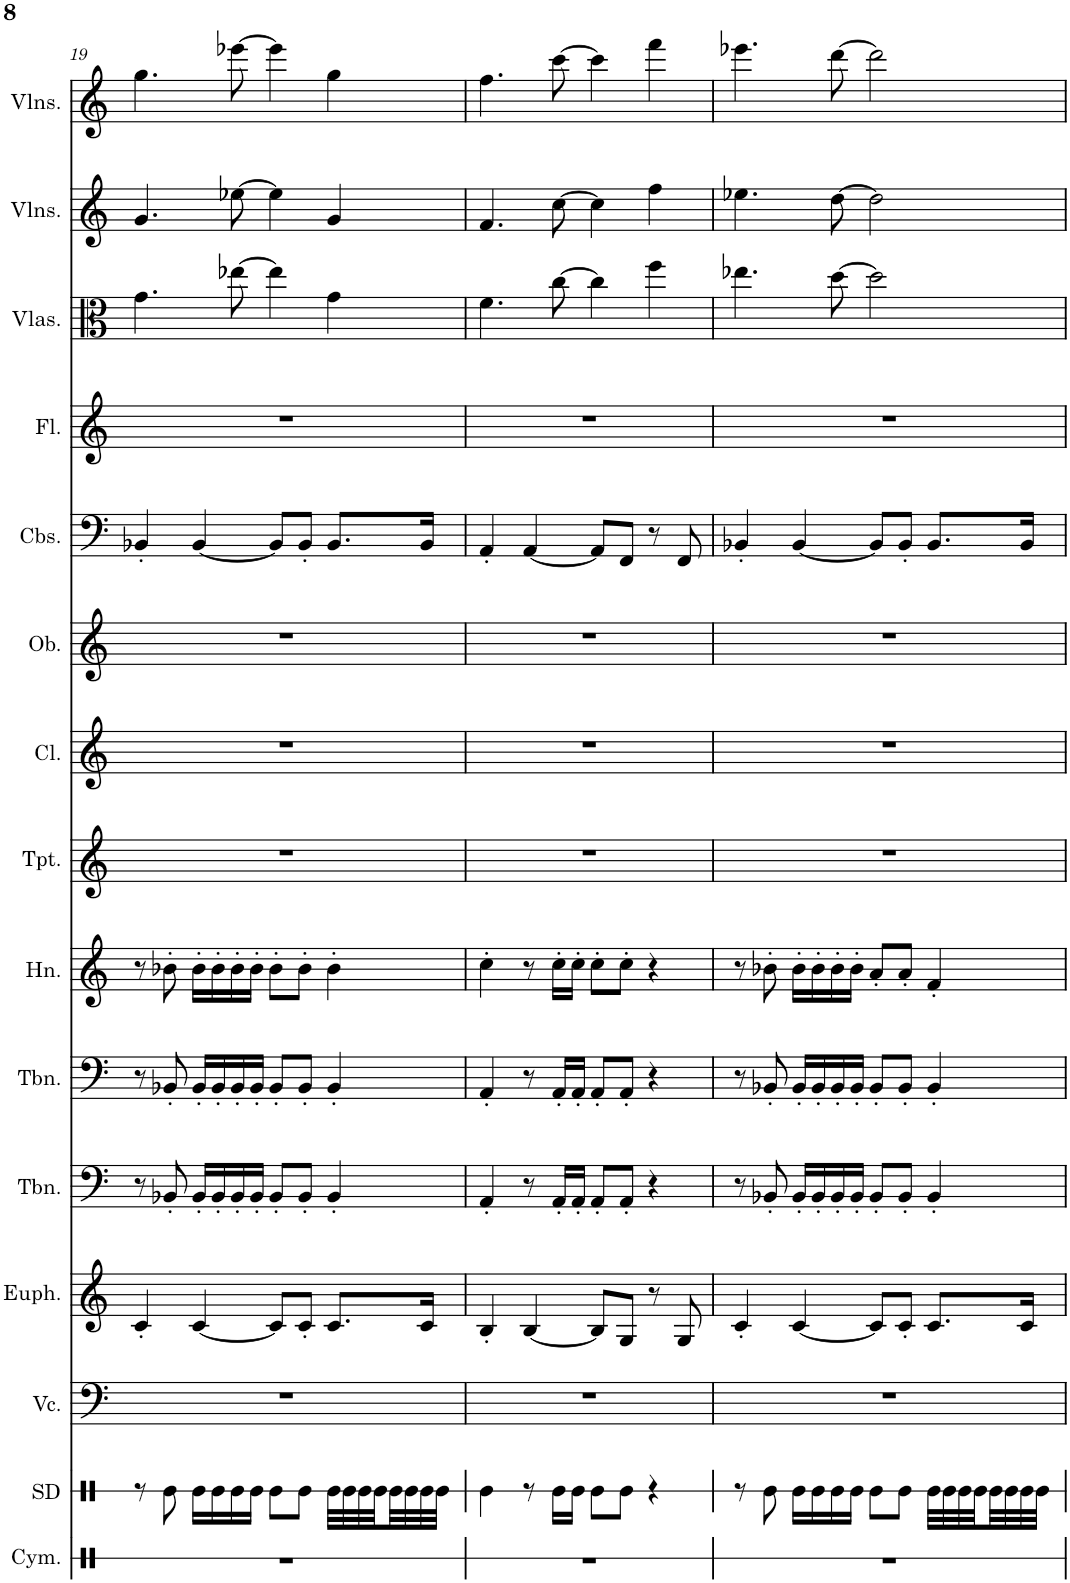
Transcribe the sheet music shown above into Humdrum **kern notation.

**kern	**kern	**kern	**kern	**kern	**kern	**kern	**kern	**kern	**kern	**kern	**kern	**kern	**kern	**kern
*part15	*part14	*part13	*part12	*part11	*part10	*part9	*part8	*part7	*part6	*part5	*part4	*part3	*part2	*part1
*staff15	*staff14	*staff13	*staff12	*staff11	*staff10	*staff9	*staff8	*staff7	*staff6	*staff5	*staff4	*staff3	*staff2	*staff1
*I"Cymbals	*I"Snare Drum	*I"Violoncello	*I"Euphonium	*I"Trombone	*I"Trombone	*I"Horn	*I"Trumpet	*I"Clarinet	*I"Oboe	*I"Contrabasses	*I"Flute	*I"Violas (section)	*I"Violins	*I"Violins
*I'Cym.	*I'SD	*I'Vc.	*I'Euph.	*I'Tbn.	*I'Tbn.	*I'Hn.	*I'Tpt.	*I'Cl.	*I'Ob.	*I'Cbs.	*I'Fl.	*I'Vlas.	*I'Vlns.	*I'Vlns.
!!LO:PB:g=z
*clefX	*clefX	*clefF4	*clefG2	*clefF4	*clefF4	*clefG2	*clefG2	*clefG2	*clefG2	*clefF4	*clefG2	*clefC3	*clefG2	*clefG2
*	*	*	*Trd8c14	*	*	*Trd4c7	*Trd1c2	*Trd1c2	*	*Trd7c12	*	*	*	*
*k[]	*k[]	*k[]	*k[]	*k[]	*k[]	*k[]	*k[]	*k[]	*k[]	*k[]	*k[]	*k[]	*k[]	*k[]
*M4/4	*M4/4	*M4/4	*M4/4	*M4/4	*M4/4	*M4/4	*M4/4	*M4/4	*M4/4	*M4/4	*M4/4	*M4/4	*M4/4	*M4/4
=19	=19	=19	=19	=19	=19	=19	=19	=19	=19	=19	=19	=19	=19	=19
1r	8r	1r	4c'/	8r	8r	8r	1r	1r	1r	4BB-X'/	1r	4.g\	4.g/	4.gg\
.	8Re\	.	.	8BB-X'/	8BB-X'/	8b-X'\	.	.	.	.	.	.	.	.
.	16Re\LL	.	[4c/	16BB-'/LL	16BB-'/LL	16b-'\LL	.	.	.	[4BB-/	.	.	.	.
.	16Re\	.	.	16BB-'/	16BB-'/	16b-'\	.	.	.	.	.	.	.	.
.	16Re\	.	.	16BB-'/	16BB-'/	16b-'\	.	.	.	.	.	[8ee-X\	[8ee-X\	[8eee-X\
.	16Re\JJ	.	.	16BB-'/JJ	16BB-'/JJ	16b-'\JJ	.	.	.	.	.	.	.	.
.	8Re\L	.	8c/L]	8BB-'/L	8BB-'/L	8b-'\L	.	.	.	8BB-/L]	.	4ee-\]	4ee-\]	4eee-\]
.	8Re\J	.	8c'/J	8BB-'/J	8BB-'/J	8b-'\J	.	.	.	8BB-'/J	.	.	.	.
.	32Re\LLL	.	8.c/L	4BB-'/	4BB-'/	4b-'\	.	.	.	8.BB-/L	.	4g\	4g/	4gg\
.	32Re\	.	.	.	.	.	.	.	.	.	.	.	.	.
.	32Re\	.	.	.	.	.	.	.	.	.	.	.	.	.
.	32Re\	.	.	.	.	.	.	.	.	.	.	.	.	.
.	32Re\	.	.	.	.	.	.	.	.	.	.	.	.	.
.	32Re\	.	.	.	.	.	.	.	.	.	.	.	.	.
.	32Re\	.	16c/Jk	.	.	.	.	.	.	16BB-/Jk	.	.	.	.
.	32Re\JJJ	.	.	.	.	.	.	.	.	.	.	.	.	.
=20	=20	=20	=20	=20	=20	=20	=20	=20	=20	=20	=20	=20	=20	=20
1r	4Re\	1r	4B'/	4AA'/	4AA'/	4cc'\	1r	1r	1r	4AA'/	1r	4.f\	4.f/	4.ff\
.	8r	.	[4B/	8r	8r	8r	.	.	.	[4AA/	.	.	.	.
.	16Re\LL	.	.	16AA'/LL	16AA'/LL	16cc'\LL	.	.	.	.	.	[8cc\	[8cc\	[8ccc\
.	16Re\JJ	.	.	16AA'/JJ	16AA'/JJ	16cc'\JJ	.	.	.	.	.	.	.	.
.	8Re\L	.	8B/L]	8AA'/L	8AA'/L	8cc'\L	.	.	.	8AA/L]	.	4cc\]	4cc\]	4ccc\]
.	8Re\J	.	8G/J	8AA'/J	8AA'/J	8cc'\J	.	.	.	8FF/J	.	.	.	.
.	4r	.	8r	4r	4r	4r	.	.	.	8r	.	4ff\	4ff\	4fff\
.	.	.	8G/	.	.	.	.	.	.	8FF/	.	.	.	.
=21	=21	=21	=21	=21	=21	=21	=21	=21	=21	=21	=21	=21	=21	=21
1r	8r	1r	4c'/	8r	8r	8r	1r	1r	1r	4BB-X'/	1r	4.ee-X\	4.ee-X\	4.eee-X\
.	8Re\	.	.	8BB-X'/	8BB-X'/	8b-X'\	.	.	.	.	.	.	.	.
.	16Re\LL	.	[4c/	16BB-'/LL	16BB-'/LL	16b-'\LL	.	.	.	[4BB-/	.	.	.	.
.	16Re\	.	.	16BB-'/	16BB-'/	16b-'\	.	.	.	.	.	.	.	.
.	16Re\	.	.	16BB-'/	16BB-'/	16b-'\	.	.	.	.	.	[8dd\	[8dd\	[8ddd\
.	16Re\JJ	.	.	16BB-'/JJ	16BB-'/JJ	16b-'\JJ	.	.	.	.	.	.	.	.
.	8Re\L	.	8c/L]	8BB-'/L	8BB-'/L	8a'/L	.	.	.	8BB-/L]	.	2dd\]	2dd\]	2ddd\]
.	8Re\J	.	8c'/J	8BB-'/J	8BB-'/J	8a'/J	.	.	.	8BB-'/J	.	.	.	.
.	32Re\LLL	.	8.c/L	4BB-'/	4BB-'/	4f'/	.	.	.	8.BB-/L	.	.	.	.
.	32Re\	.	.	.	.	.	.	.	.	.	.	.	.	.
.	32Re\	.	.	.	.	.	.	.	.	.	.	.	.	.
.	32Re\	.	.	.	.	.	.	.	.	.	.	.	.	.
.	32Re\	.	.	.	.	.	.	.	.	.	.	.	.	.
.	32Re\	.	.	.	.	.	.	.	.	.	.	.	.	.
.	32Re\	.	16c/Jk	.	.	.	.	.	.	16BB-/Jk	.	.	.	.
.	32Re\JJJ	.	.	.	.	.	.	.	.	.	.	.	.	.
=	=	=	=	=	=	=	=	=	=	=	=	=	=	=
*-	*-	*-	*-	*-	*-	*-	*-	*-	*-	*-	*-	*-	*-	*-
